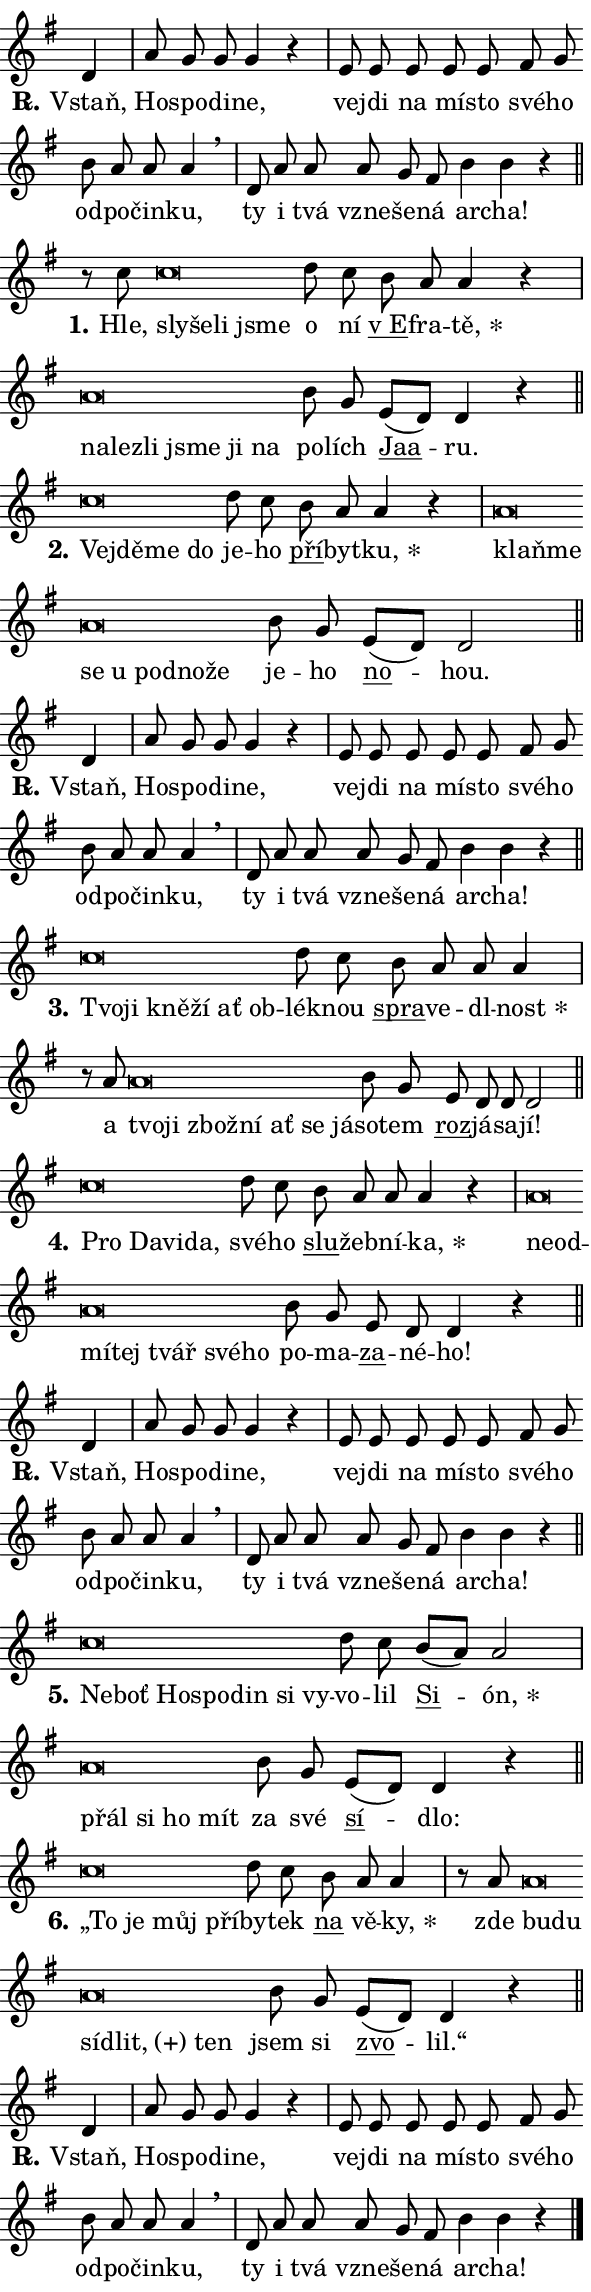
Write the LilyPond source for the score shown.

\version "2.24.0"
\header { tagline = "" }
\paper {
  indent = 0\cm
  top-margin = 0\cm
  right-margin = 0.13\cm % to fit lyric hyphens
  bottom-margin = 0\cm
  left-margin = 0\cm
  paper-width = 10\cm
  page-breaking = #ly:one-page-breaking
  system-system-spacing.basic-distance = #11
  score-system-spacing.basic-distance = #11
  ragged-last = ##f
}


%% Author: Thomas Morley
%% https://lists.gnu.org/archive/html/lilypond-user/2020-05/msg00002.html
#(define (line-position grob)
"Returns position of @var[grob} in current system:
   @code{'start}, if at first time-step
   @code{'end}, if at last time-step
   @code{'middle} otherwise
"
  (let* ((col (ly:item-get-column grob))
         (ln (ly:grob-object col 'left-neighbor))
         (rn (ly:grob-object col 'right-neighbor))
         (col-to-check-left (if (ly:grob? ln) ln col))
         (col-to-check-right (if (ly:grob? rn) rn col))
         (break-dir-left
           (and
             (ly:grob-property col-to-check-left 'non-musical #f)
             (ly:item-break-dir col-to-check-left)))
         (break-dir-right
           (and
             (ly:grob-property col-to-check-right 'non-musical #f)
             (ly:item-break-dir col-to-check-right))))
        (cond ((eqv? 1 break-dir-left) 'start)
              ((eqv? -1 break-dir-right) 'end)
              (else 'middle))))

#(define (tranparent-at-line-position vctor)
  (lambda (grob)
  "Relying on @code{line-position} select the relevant enry from @var{vctor}.
Used to determine transparency,"
    (case (line-position grob)
      ((end) (not (vector-ref vctor 0)))
      ((middle) (not (vector-ref vctor 1)))
      ((start) (not (vector-ref vctor 2))))))

noteHeadBreakVisibility =
#(define-music-function (break-visibility)(vector?)
"Makes @code{NoteHead}s transparent relying on @var{break-visibility}"
#{
  \override NoteHead.transparent =
    #(tranparent-at-line-position break-visibility)
#})

#(define delete-ledgers-for-transparent-note-heads
  (lambda (grob)
    "Reads whether a @code{NoteHead} is transparent.
If so this @code{NoteHead} is removed from @code{'note-heads} from
@var{grob}, which is supposed to be @code{LedgerLineSpanner}.
As a result ledgers are not printed for this @code{NoteHead}"
    (let* ((nhds-array (ly:grob-object grob 'note-heads))
           (nhds-list
             (if (ly:grob-array? nhds-array)
                 (ly:grob-array->list nhds-array)
                 '()))
           ;; Relies on the transparent-property being done before
           ;; Staff.LedgerLineSpanner.after-line-breaking is executed.
           ;; This is fragile ...
           (to-keep
             (remove
               (lambda (nhd)
                 (ly:grob-property nhd 'transparent #f))
               nhds-list)))
      ;; TODO find a better method to iterate over grob-arrays, similiar
      ;; to filter/remove etc for lists
      ;; For now rebuilt from scratch
      (set! (ly:grob-object grob 'note-heads)  '())
      (for-each
        (lambda (nhd)
          (ly:pointer-group-interface::add-grob grob 'note-heads nhd))
        to-keep))))

squashNotes = {
  \override NoteHead.X-extent = #'(-0.2 . 0.2)
  \override NoteHead.Y-extent = #'(-0.75 . 0)
  \override NoteHead.stencil =
    #(lambda (grob)
       (let ((pos (ly:grob-property grob 'staff-position)))
         (begin
           (if (< pos -7) (display "ERROR: Lower brevis then expected\n") (display ""))
           (if (<= pos -6) ly:text-interface::print ly:note-head::print))))
}
unSquashNotes = {
  \revert NoteHead.X-extent
  \revert NoteHead.Y-extent
  \revert NoteHead.stencil
}

hideNotes = \noteHeadBreakVisibility #begin-of-line-visible
unHideNotes = \noteHeadBreakVisibility #all-visible

% work-around for resetting accidentals
% https://lilypond.org/doc/v2.23/Documentation/notation/displaying-rhythms#unmetered-music
cadenzaMeasure = {
  \cadenzaOff
  \partial 1024 s1024
  \cadenzaOn
}

#(define-markup-command (accent layout props text) (markup?)
  "Underline accented syllable"
  (interpret-markup layout props
    #{\markup \override #'(offset . 4.3) \underline { #text }#}))

responsum = \markup \concat {
  "R" \hspace #-1.05 \path #0.1 #'((moveto 0 0.07) (lineto 0.9 0.8)) \hspace #0.05 "."
}

spaceSize = #0.6828661417322834 % exact space size for TeX Gyre Schola

\layout {
  \context {
    \Staff
    \remove "Time_signature_engraver"
    \override LedgerLineSpanner.after-line-breaking = #delete-ledgers-for-transparent-note-heads
  }
  \context {
    \Lyrics {
      \override LyricSpace.minimum-distance = \spaceSize
      \override LyricText.font-name = #"TeX Gyre Schola"
      \override LyricText.font-size = 1
      \override StanzaNumber.font-name = #"TeX Gyre Schola Bold"
      \override StanzaNumber.font-size = 1
    }
  }
  \context {
    \Score 
    \override NoteHead.text =
      #(lambda (grob) 
        (let ((pos (ly:grob-property grob 'staff-position)))
          #{\markup {
            \combine
              \halign #-0.55 \raise #(if (= pos -6) 0 0.5) \override #'(thickness . 2) \draw-line #'(3.2 . 0)
              \musicglyph "noteheads.sM1"
          }#}))
  }
}

% magnetic-lyrics.ily
%
%   written by
%     Jean Abou Samra <jean@abou-samra.fr>
%     Werner Lemberg <wl@gnu.org>
%
%   adapted by
%     Jiri Hon <jiri.hon@gmail.com>
%
% Version 2022-Apr-15

% https://www.mail-archive.com/lilypond-user@gnu.org/msg149350.html

#(define (Left_hyphen_pointer_engraver context)
   "Collect syllable-hyphen-syllable occurrences in lyrics and store
them in properties.  This engraver only looks to the left.  For
example, if the lyrics input is @code{foo -- bar}, it does the
following.

@itemize @bullet
@item
Set the @code{text} property of the @code{LyricHyphen} grob between
@q{foo} and @q{bar} to @code{foo}.

@item
Set the @code{left-hyphen} property of the @code{LyricText} grob with
text @q{foo} to the @code{LyricHyphen} grob between @q{foo} and
@q{bar}.
@end itemize

Use this auxiliary engraver in combination with the
@code{lyric-@/text::@/apply-@/magnetic-@/offset!} hook."
   (let ((hyphen #f)
         (text #f))
     (make-engraver
      (acknowledgers
       ((lyric-syllable-interface engraver grob source-engraver)
        (set! text grob)))
      (end-acknowledgers
       ((lyric-hyphen-interface engraver grob source-engraver)
        ;(when (not (grob::has-interface grob 'lyric-space-interface))
          (set! hyphen grob)));)
      ((stop-translation-timestep engraver)
       (when (and text hyphen)
         (ly:grob-set-object! text 'left-hyphen hyphen))
       (set! text #f)
       (set! hyphen #f)))))

#(define (lyric-text::apply-magnetic-offset! grob)
   "If the space between two syllables is less than the value in
property @code{LyricText@/.details@/.squash-threshold}, move the right
syllable to the left so that it gets concatenated with the left
syllable.

Use this function as a hook for
@code{LyricText@/.after-@/line-@/breaking} if the
@code{Left_@/hyphen_@/pointer_@/engraver} is active."
   (let ((hyphen (ly:grob-object grob 'left-hyphen #f)))
     (when hyphen
       (let ((left-text (ly:spanner-bound hyphen LEFT)))
         (when (grob::has-interface left-text 'lyric-syllable-interface)
           (let* ((common (ly:grob-common-refpoint grob left-text X))
                  (this-x-ext (ly:grob-extent grob common X))
                  (left-x-ext
                   (begin
                     ;; Trigger magnetism for left-text.
                     (ly:grob-property left-text 'after-line-breaking)
                     (ly:grob-extent left-text common X)))
                  ;; `delta` is the gap width between two syllables.
                  (delta (- (interval-start this-x-ext)
                            (interval-end left-x-ext)))
                  (details (ly:grob-property grob 'details))
                  (threshold (assoc-get 'squash-threshold details 0.2)))
             (when (< delta threshold)
               (let* (;; We have to manipulate the input text so that
                      ;; ligatures crossing syllable boundaries are not
                      ;; disabled.  For languages based on the Latin
                      ;; script this is essentially a beautification.
                      ;; However, for non-Western scripts it can be a
                      ;; necessity.
                      (lt (ly:grob-property left-text 'text))
                      (rt (ly:grob-property grob 'text))
                      (is-space (grob::has-interface hyphen 'lyric-space-interface))
                      (space (if is-space " " ""))
                      (extra-delta (if is-space spaceSize 0))
                      ;; Append new syllable.
                      (ltrt-space (if (and (string? lt) (string? rt))
                                (string-append lt space rt)
                                (make-concat-markup (list lt space rt))))
                      ;; Right-align `ltrt` to the right side.
                      (ltrt-space-markup (grob-interpret-markup
                               grob
                               (make-translate-markup
                                (cons (interval-length this-x-ext) 0)
                                (make-right-align-markup ltrt-space)))))
                 (begin
                   ;; Don't print `left-text`.
                   (ly:grob-set-property! left-text 'stencil #f)
                   ;; Set text and stencil (which holds all collected
                   ;; syllables so far) and shift it to the left.
                   (ly:grob-set-property! grob 'text ltrt-space)
                   (ly:grob-set-property! grob 'stencil ltrt-space-markup)
                   (ly:grob-translate-axis! grob (- (- delta extra-delta)) X))))))))))


#(define (lyric-hyphen::displace-bounds-first grob)
   ;; Make very sure this callback isn't triggered too early.
   (let ((left (ly:spanner-bound grob LEFT))
         (right (ly:spanner-bound grob RIGHT)))
     (ly:grob-property left 'after-line-breaking)
     (ly:grob-property right 'after-line-breaking)
     (ly:lyric-hyphen::print grob)))

squashThreshold = #0.4

\layout {
  \context {
    \Lyrics
    \consists #Left_hyphen_pointer_engraver
    \override LyricText.after-line-breaking =
      #lyric-text::apply-magnetic-offset!
    \override LyricHyphen.stencil = #lyric-hyphen::displace-bounds-first
    \override LyricText.details.squash-threshold = \squashThreshold
    \override LyricHyphen.minimum-distance = 0
    \override LyricHyphen.minimum-length = \squashThreshold
  }
}

squashText = \override LyricText.details.squash-threshold = 9999
unSquashText = \override LyricText.details.squash-threshold = \squashThreshold

leftText = \override LyricText.self-alignment-X = #LEFT
unLeftText = \revert LyricText.self-alignment-X

starOffset = #(lambda (grob) 
                (let ((x_offset (ly:self-alignment-interface::aligned-on-x-parent grob)))
                  (if (= x_offset 0) 0 (+ x_offset 1.2))))

star = #(define-music-function (syllable)(string?)
"Append star separator at the end of a syllable"
#{
  \once \override LyricText.X-offset = #starOffset
  \lyricmode { \markup {
    #syllable
    \override #'((font-name . "TeX Gyre Schola Bold")) \hspace #0.2 \lower #0.65 \larger "*"
  } }
#})

starAccent = #(define-music-function (syllable)(string?)
"Append star separator at the end of a syllable and make accent"
#{
  \once \override LyricText.X-offset = #starOffset
  \lyricmode { \markup {
    \accent #syllable
    \override #'((font-name . "TeX Gyre Schola Bold")) \hspace #0.2 \lower #0.65 \larger "*"
  } }
#})

breath = #(define-music-function (syllable)(string?)
"Append breathing indicator at the end of a syllable"
#{
  \lyricmode { \markup { #syllable "+" } }
#})

optionalBreath = #(define-music-function (syllable)(string?)
"Append optional breathing indicator at the end of a syllable"
#{
  \lyricmode { \markup { #syllable "(+)" } }
#})


\score {
    <<
        \new Voice = "melody" { \cadenzaOn \key g \major \relative { d'4 \cadenzaMeasure \bar "|" a'8 g g g4 r \cadenzaMeasure \bar "|" e8 e e e e \bar "" fis g \bar "" b a a a4 \breathe \cadenzaMeasure \bar "|" d,8 a' a \bar "" a g fis b4 b r \cadenzaMeasure \bar "||" \break } }
        \new Lyrics \lyricsto "melody" { \lyricmode { \set stanza = \responsum
Vstaň, Ho -- spo -- di -- ne, ve -- jdi na mí -- sto své -- ho od -- po -- čin -- ku, ty i tvá vzne -- še -- ná ar -- cha! } }
    >>
    \layout {}
}

\score {
    <<
        \new Voice = "melody" { \cadenzaOn \key g \major \relative { r8 c''8 \squashNotes c\breve*1/16 \hideNotes \breve*1/16 \bar "" \breve*1/16 \breve*1/16 \bar "" \unHideNotes \unSquashNotes d8 c \bar "" b a a4 r \cadenzaMeasure \bar "|" \squashNotes a\breve*1/16 \hideNotes \breve*1/16 \bar "" \breve*1/16 \bar "" \breve*1/16 \bar "" \breve*1/16 \breve*1/16 \bar "" \unHideNotes \unSquashNotes b8 g \bar "" e[( d)] d4 r \cadenzaMeasure \bar "||" \break } }
        \new Lyrics \lyricsto "melody" { \lyricmode { \set stanza = "1."
Hle, \leftText sly -- \squashText še -- li jsme \unLeftText \unSquashText o ní \markup \accent "v E" -- fra -- \star tě, \leftText na -- \squashText lez -- li jsme ji na \unLeftText \unSquashText po -- lích \markup \accent Jaa -- ru. } }
    >>
    \layout {}
}

\score {
    <<
        \new Voice = "melody" { \cadenzaOn \key g \major \relative { \squashNotes c''\breve*1/16 \hideNotes \breve*1/16 \bar "" \breve*1/16 \breve*1/16 \bar "" \unHideNotes \unSquashNotes d8 c \bar "" b a a4 r \cadenzaMeasure \bar "|" \squashNotes a\breve*1/16 \hideNotes \breve*1/16 \bar "" \breve*1/16 \bar "" \breve*1/16 \bar "" \breve*1/16 \bar "" \breve*1/16 \breve*1/16 \bar "" \unHideNotes \unSquashNotes b8 g \bar "" e[( d)] d2 \cadenzaMeasure \bar "||" \break } }
        \new Lyrics \lyricsto "melody" { \lyricmode { \set stanza = "2."
\leftText Ve -- \squashText jdě -- me do \unLeftText \unSquashText je -- ho \markup \accent pří -- byt -- \star ku, \leftText klaň -- \squashText me se u pod -- no -- že \unLeftText \unSquashText je -- ho \markup \accent no -- hou. } }
    >>
    \layout {}
}

\score {
    <<
        \new Voice = "melody" { \cadenzaOn \key g \major \relative { d'4 \cadenzaMeasure \bar "|" a'8 g g g4 r \cadenzaMeasure \bar "|" e8 e e e e \bar "" fis g \bar "" b a a a4 \breathe \cadenzaMeasure \bar "|" d,8 a' a \bar "" a g fis b4 b r \cadenzaMeasure \bar "||" \break } }
        \new Lyrics \lyricsto "melody" { \lyricmode { \set stanza = \responsum
Vstaň, Ho -- spo -- di -- ne, ve -- jdi na mí -- sto své -- ho od -- po -- čin -- ku, ty i tvá vzne -- še -- ná ar -- cha! } }
    >>
    \layout {}
}

\score {
    <<
        \new Voice = "melody" { \cadenzaOn \key g \major \relative { \squashNotes c''\breve*1/16 \hideNotes \breve*1/16 \bar "" \breve*1/16 \bar "" \breve*1/16 \bar "" \breve*1/16 \breve*1/16 \bar "" \unHideNotes \unSquashNotes d8 c \bar "" b a a a4 \cadenzaMeasure \bar "|" r8 a8 \squashNotes a\breve*1/16 \hideNotes \breve*1/16 \bar "" \breve*1/16 \bar "" \breve*1/16 \bar "" \breve*1/16 \bar "" \breve*1/16 \breve*1/16 \bar "" \unHideNotes \unSquashNotes b8 g \bar "" e d d d2 \cadenzaMeasure \bar "||" \break } }
        \new Lyrics \lyricsto "melody" { \lyricmode { \set stanza = "3."
\leftText Tvo -- \squashText ji kně -- ží ať ob -- \unLeftText \unSquashText lék -- nou \markup \accent spra -- ve -- dl -- \star nost a \leftText tvo -- \squashText ji zbož -- ní ať se já -- \unLeftText \unSquashText so -- tem \markup \accent roz -- já -- sa -- jí! } }
    >>
    \layout {}
}

\score {
    <<
        \new Voice = "melody" { \cadenzaOn \key g \major \relative { \squashNotes c''\breve*1/16 \hideNotes \breve*1/16 \bar "" \breve*1/16 \breve*1/16 \bar "" \unHideNotes \unSquashNotes d8 c \bar "" b a a a4 r \cadenzaMeasure \bar "|" \squashNotes a\breve*1/16 \hideNotes \breve*1/16 \bar "" \breve*1/16 \bar "" \breve*1/16 \bar "" \breve*1/16 \bar "" \breve*1/16 \breve*1/16 \bar "" \unHideNotes \unSquashNotes b8 g \bar "" e d d4 r \cadenzaMeasure \bar "||" \break } }
        \new Lyrics \lyricsto "melody" { \lyricmode { \set stanza = "4."
\leftText Pro \squashText Da -- vi -- da, \unLeftText \unSquashText své -- ho \markup \accent slu -- žeb -- ní -- \star ka, \leftText ne -- \squashText od -- mí -- tej tvář své -- ho \unLeftText \unSquashText po -- ma -- \markup \accent za -- né -- ho! } }
    >>
    \layout {}
}

\score {
    <<
        \new Voice = "melody" { \cadenzaOn \key g \major \relative { d'4 \cadenzaMeasure \bar "|" a'8 g g g4 r \cadenzaMeasure \bar "|" e8 e e e e \bar "" fis g \bar "" b a a a4 \breathe \cadenzaMeasure \bar "|" d,8 a' a \bar "" a g fis b4 b r \cadenzaMeasure \bar "||" \break } }
        \new Lyrics \lyricsto "melody" { \lyricmode { \set stanza = \responsum
Vstaň, Ho -- spo -- di -- ne, ve -- jdi na mí -- sto své -- ho od -- po -- čin -- ku, ty i tvá vzne -- še -- ná ar -- cha! } }
    >>
    \layout {}
}

\score {
    <<
        \new Voice = "melody" { \cadenzaOn \key g \major \relative { \squashNotes c''\breve*1/16 \hideNotes \breve*1/16 \bar "" \breve*1/16 \bar "" \breve*1/16 \bar "" \breve*1/16 \bar "" \breve*1/16 \breve*1/16 \bar "" \unHideNotes \unSquashNotes d8 c \bar "" b[( a)] a2 \cadenzaMeasure \bar "|" \squashNotes a\breve*1/16 \hideNotes \breve*1/16 \bar "" \breve*1/16 \breve*1/16 \bar "" \unHideNotes \unSquashNotes b8 g \bar "" e[( d)] d4 r \cadenzaMeasure \bar "||" \break } }
        \new Lyrics \lyricsto "melody" { \lyricmode { \set stanza = "5."
\leftText Ne -- \squashText boť Ho -- spo -- din si vy -- \unLeftText \unSquashText vo -- lil \markup \accent Si -- \star ón, \leftText přál \squashText si ho mít \unLeftText \unSquashText za své \markup \accent sí -- dlo: } }
    >>
    \layout {}
}

\score {
    <<
        \new Voice = "melody" { \cadenzaOn \key g \major \relative { \squashNotes c''\breve*1/16 \hideNotes \breve*1/16 \bar "" \breve*1/16 \breve*1/16 \bar "" \unHideNotes \unSquashNotes d8 c \bar "" b a a4 \cadenzaMeasure \bar "|" r8 a8 \squashNotes a\breve*1/16 \hideNotes \breve*1/16 \bar "" \breve*1/16 \bar "" \breve*1/16 \breve*1/16 \bar "" \unHideNotes \unSquashNotes b8 g \bar "" e[( d)] d4 r \cadenzaMeasure \bar "||" \break } }
        \new Lyrics \lyricsto "melody" { \lyricmode { \set stanza = "6."
\leftText „To \squashText je můj pří -- \unLeftText \unSquashText by -- tek \markup \accent na vě -- \star ky, zde \leftText bu -- \squashText du sí -- \optionalBreath dlit, ten \unLeftText \unSquashText jsem si \markup \accent zvo -- lil.“ } }
    >>
    \layout {}
}

\score {
    <<
        \new Voice = "melody" { \cadenzaOn \key g \major \relative { d'4 \cadenzaMeasure \bar "|" a'8 g g g4 r \cadenzaMeasure \bar "|" e8 e e e e \bar "" fis g \bar "" b a a a4 \breathe \cadenzaMeasure \bar "|" d,8 a' a \bar "" a g fis b4 b r \cadenzaMeasure \bar "||" \break } \bar "|." }
        \new Lyrics \lyricsto "melody" { \lyricmode { \set stanza = \responsum
Vstaň, Ho -- spo -- di -- ne, ve -- jdi na mí -- sto své -- ho od -- po -- čin -- ku, ty i tvá vzne -- še -- ná ar -- cha! } }
    >>
    \layout {}
}
